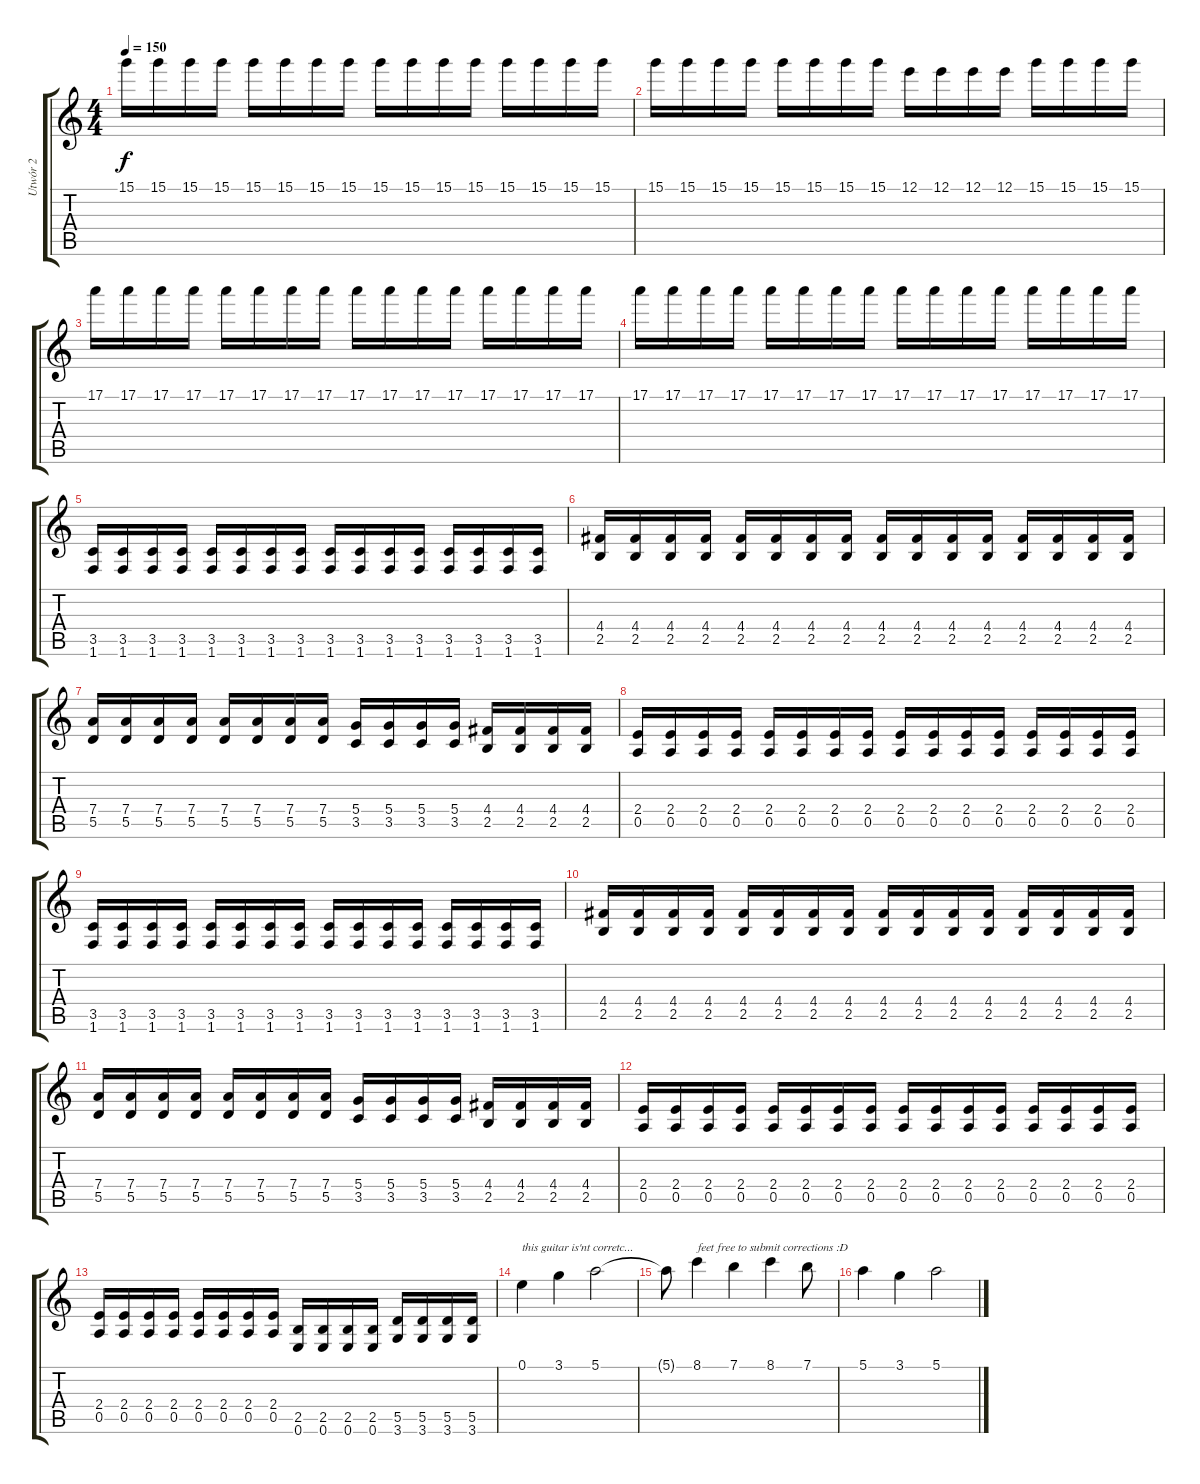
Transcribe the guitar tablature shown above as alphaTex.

\track ("Utwór 2" "Utwór 2") {instrument distortionguitar}
\staff {score tabs}
\tuning (E4 B3 G3 D3 A2 E2) {hide}
\ts (4 4)
\tempo 150
\clef g2
\ks c
15.1.16{dy f} 15.1.16 15.1.16 15.1.16 15.1.16 15.1.16 15.1.16 15.1.16 15.1.16 15.1.16 15.1.16 15.1.16 15.1.16 15.1.16 15.1.16 15.1.16 |
15.1.16 15.1.16 15.1.16 15.1.16 15.1.16 15.1.16 15.1.16 15.1.16 12.1.16 12.1.16 12.1.16 12.1.16 15.1.16 15.1.16 15.1.16 15.1.16 |
17.1.16 17.1.16 17.1.16 17.1.16 17.1.16 17.1.16 17.1.16 17.1.16 17.1.16 17.1.16 17.1.16 17.1.16 17.1.16 17.1.16 17.1.16 17.1.16 |
17.1.16 17.1.16 17.1.16 17.1.16 17.1.16 17.1.16 17.1.16 17.1.16 17.1.16 17.1.16 17.1.16 17.1.16 17.1.16 17.1.16 17.1.16 17.1.16 |
(3.5 1.6).16 (3.5 1.6).16 (3.5 1.6).16 (3.5 1.6).16 (3.5 1.6).16 (3.5 1.6).16 (3.5 1.6).16 (3.5 1.6).16 (3.5 1.6).16 (3.5 1.6).16 (3.5 1.6).16 (3.5 1.6).16 (3.5 1.6).16 (3.5 1.6).16 (3.5 1.6).16 (3.5 1.6).16 |
(4.4 2.5).16 (4.4 2.5).16 (4.4 2.5).16 (4.4 2.5).16 (4.4 2.5).16 (4.4 2.5).16 (4.4 2.5).16 (4.4 2.5).16 (4.4 2.5).16 (4.4 2.5).16 (4.4 2.5).16 (4.4 2.5).16 (4.4 2.5).16 (4.4 2.5).16 (4.4 2.5).16 (4.4 2.5).16 |
(7.4 5.5).16 (7.4 5.5).16 (7.4 5.5).16 (7.4 5.5).16 (7.4 5.5).16 (7.4 5.5).16 (7.4 5.5).16 (7.4 5.5).16 (5.4 3.5).16 (5.4 3.5).16 (5.4 3.5).16 (5.4 3.5).16 (4.4 2.5).16 (4.4 2.5).16 (4.4 2.5).16 (4.4 2.5).16 |
(2.4 0.5).16 (2.4 0.5).16 (2.4 0.5).16 (2.4 0.5).16 (2.4 0.5).16 (2.4 0.5).16 (2.4 0.5).16 (2.4 0.5).16 (2.4 0.5).16 (2.4 0.5).16 (2.4 0.5).16 (2.4 0.5).16 (2.4 0.5).16 (2.4 0.5).16 (2.4 0.5).16 (2.4 0.5).16 |
(3.5 1.6).16 (3.5 1.6).16 (3.5 1.6).16 (3.5 1.6).16 (3.5 1.6).16 (3.5 1.6).16 (3.5 1.6).16 (3.5 1.6).16 (3.5 1.6).16 (3.5 1.6).16 (3.5 1.6).16 (3.5 1.6).16 (3.5 1.6).16 (3.5 1.6).16 (3.5 1.6).16 (3.5 1.6).16 |
(4.4 2.5).16 (4.4 2.5).16 (4.4 2.5).16 (4.4 2.5).16 (4.4 2.5).16 (4.4 2.5).16 (4.4 2.5).16 (4.4 2.5).16 (4.4 2.5).16 (4.4 2.5).16 (4.4 2.5).16 (4.4 2.5).16 (4.4 2.5).16 (4.4 2.5).16 (4.4 2.5).16 (4.4 2.5).16 |
(7.4 5.5).16 (7.4 5.5).16 (7.4 5.5).16 (7.4 5.5).16 (7.4 5.5).16 (7.4 5.5).16 (7.4 5.5).16 (7.4 5.5).16 (5.4 3.5).16 (5.4 3.5).16 (5.4 3.5).16 (5.4 3.5).16 (4.4 2.5).16 (4.4 2.5).16 (4.4 2.5).16 (4.4 2.5).16 |
(2.4 0.5).16 (2.4 0.5).16 (2.4 0.5).16 (2.4 0.5).16 (2.4 0.5).16 (2.4 0.5).16 (2.4 0.5).16 (2.4 0.5).16 (2.4 0.5).16 (2.4 0.5).16 (2.4 0.5).16 (2.4 0.5).16 (2.4 0.5).16 (2.4 0.5).16 (2.4 0.5).16 (2.4 0.5).16 |
(2.4 0.5).16 (2.4 0.5).16 (2.4 0.5).16 (2.4 0.5).16 (2.4 0.5).16 (2.4 0.5).16 (2.4 0.5).16 (2.4 0.5).16 (2.5 0.6).16 (2.5 0.6).16 (2.5 0.6).16 (2.5 0.6).16 (5.5 3.6).16 (5.5 3.6).16 (5.5 3.6).16 (5.5 3.6).16 |
0.1.4{txt "this guitar is'nt corretc... "} 3.1.4 5.1.2 |
5.1{t}.8 8.1.4{txt "feet free to submit corrections :D"} 7.1.4 8.1.4 7.1.8 |
5.1.4 3.1.4 5.1.2
